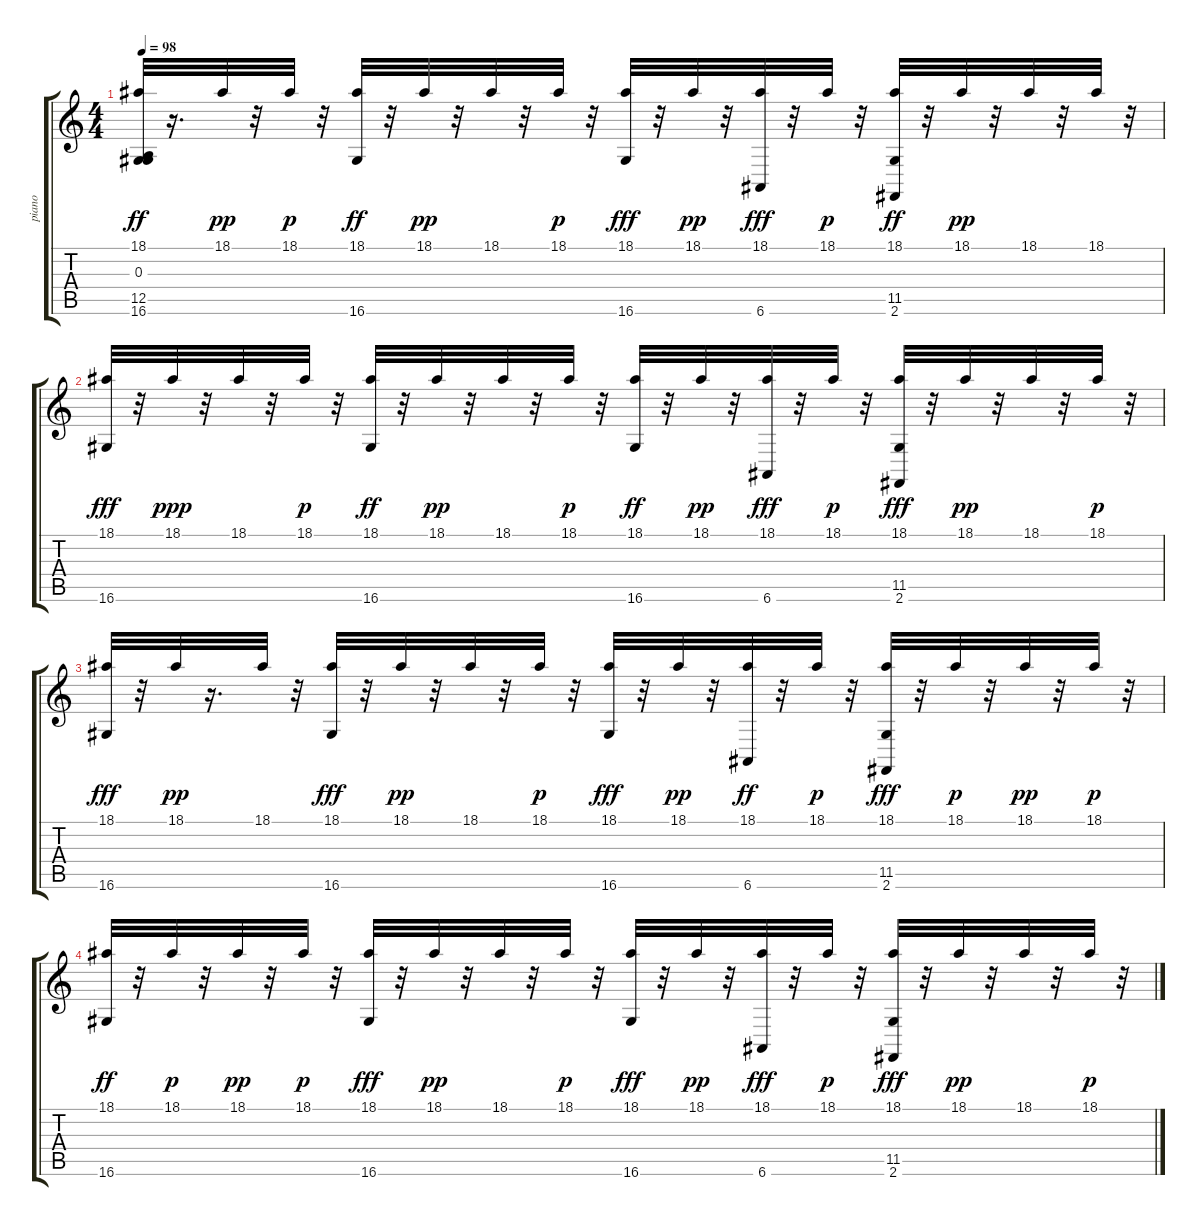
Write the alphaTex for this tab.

\track ("piano" "piano") {instrument acousticgrandpiano}
\staff {score tabs}
\tuning (E4 B3 G3 D3 A2 E2) {hide}
\ts (4 4)
\tempo 98
\clef g2
\ks c
(18.1 0.3 12.5 16.6).32{dy ff instrument acousticgrandpiano} r.16{d} 18.1.32{dy pp} r.32 18.1.32{dy p} r.32 (18.1 16.6).32{dy ff} r.32 18.1.32{dy pp} r.32 18.1.32 r.32 18.1.32{dy p} r.32 (18.1 16.6).32{dy fff} r.32 18.1.32{dy pp} r.32 (18.1 6.6).32{dy fff} r.32 18.1.32{dy p} r.32 (18.1 11.5 2.6).32{dy ff} r.32 18.1.32{dy pp} r.32 18.1.32 r.32 18.1.32 r.32 |
(18.1 16.6).32{dy fff} r.32 18.1.32{dy ppp} r.32 18.1.32 r.32 18.1.32{dy p} r.32 (18.1 16.6).32{dy ff} r.32 18.1.32{dy pp} r.32 18.1.32 r.32 18.1.32{dy p} r.32 (18.1 16.6).32{dy ff} r.32 18.1.32{dy pp} r.32 (18.1 6.6).32{dy fff} r.32 18.1.32{dy p} r.32 (18.1 11.5 2.6).32{dy fff} r.32 18.1.32{dy pp} r.32 18.1.32 r.32 18.1.32{dy p} r.32 |
(18.1 16.6).32{dy fff} r.32 18.1.32{dy pp} r.16{d} 18.1.32 r.32 (18.1 16.6).32{dy fff} r.32 18.1.32{dy pp} r.32 18.1.32 r.32 18.1.32{dy p} r.32 (18.1 16.6).32{dy fff} r.32 18.1.32{dy pp} r.32 (18.1 6.6).32{dy ff} r.32 18.1.32{dy p} r.32 (18.1 11.5 2.6).32{dy fff} r.32 18.1.32{dy p} r.32 18.1.32{dy pp} r.32 18.1.32{dy p} r.32 |
(18.1 16.6).32{dy ff} r.32 18.1.32{dy p} r.32 18.1.32{dy pp} r.32 18.1.32{dy p} r.32 (18.1 16.6).32{dy fff} r.32 18.1.32{dy pp} r.32 18.1.32 r.32 18.1.32{dy p} r.32 (18.1 16.6).32{dy fff} r.32 18.1.32{dy pp} r.32 (18.1 6.6).32{dy fff} r.32 18.1.32{dy p} r.32 (18.1 11.5 2.6).32{dy fff} r.32 18.1.32{dy pp} r.32 18.1.32 r.32 18.1.32{dy p} r.32
